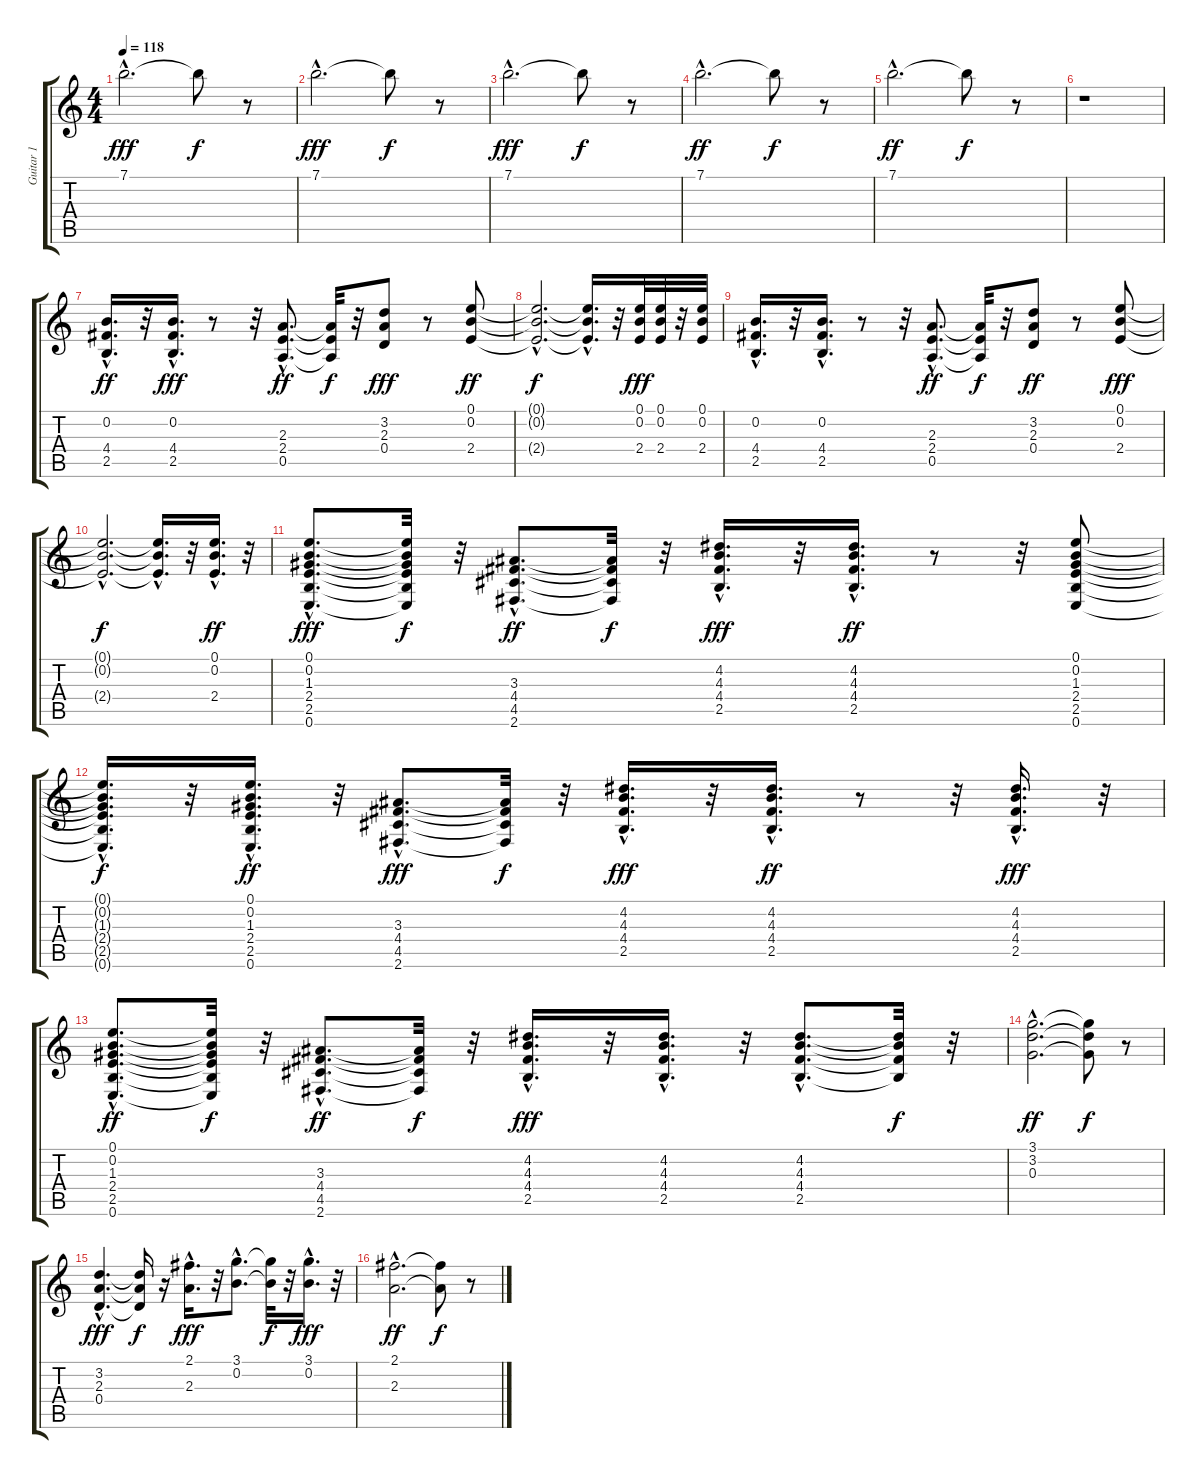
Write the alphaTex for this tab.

\track ("Guitar 1            " "Guitar 1  ") {instrument overdrivenguitar}
\staff {score tabs}
\tuning (E4 B3 G3 D3 A2 E2) {hide}
\ts (4 4)
\tempo 118
\clef g2
\ks c
7.1{hac}.2{d dy fff} 7.1{t}.8{dy f} r.8 |
7.1{hac}.2{d dy fff} 7.1{t}.8{dy f} r.8 |
7.1{hac}.2{d dy fff} 7.1{t}.8{dy f} r.8 |
7.1{hac}.2{d dy ff} 7.1{t}.8{dy f} r.8 |
7.1{hac}.2{d dy ff} 7.1{t}.8{dy f} r.8 |
r.1 |
(0.2{hac} 4.4{hac} 2.5{hac}).16{d dy ff instrument overdrivenguitar} r.32 (0.2{hac} 4.4{hac} 2.5{hac}).16{d dy fff} r.8 r.32 (2.3{hac} 2.4{hac} 0.5{hac}).8{d dy ff} (2.3{t} 2.4{t} 0.5{t}).32{dy f} r.32 (3.2 2.3 0.4).8{dy fff} r.8 (0.1 0.2 2.4).8{dy ff} |
(0.1{hac t} 0.2{hac t} 2.4{hac t}).2{d dy f} (0.1{hac t} 0.2{hac t} 2.4{hac t}).16{d} r.32 (0.1 0.2 2.4).32{dy fff} (0.1 0.2 2.4).32 r.32 (0.1 0.2 2.4).32 |
(0.2{hac} 4.4{hac} 2.5{hac}).16{d} r.32 (0.2{hac} 4.4{hac} 2.5{hac}).16{d} r.8 r.32 (2.3{hac} 2.4{hac} 0.5{hac}).8{d dy ff} (2.3{t} 2.4{t} 0.5{t}).32{dy f} r.32 (3.2 2.3 0.4).8{dy ff} r.8 (0.1 0.2 2.4).8{dy fff} |
(0.1{hac t} 0.2{hac t} 2.4{hac t}).2{d dy f} (0.1{hac t} 0.2{hac t} 2.4{hac t}).16{d} r.32 (0.1{hac} 0.2{hac} 2.4{hac}).16{d dy ff} r.32 |
(0.1{hac} 0.2{hac} 1.3{hac} 2.4{hac} 2.5{hac} 0.6{hac}).8{d dy fff} (0.1{t} 0.2{t} 1.3{t} 2.4{t} 2.5{t} 0.6{t}).32{dy f} r.32 (3.3{hac} 4.4{hac} 4.5{hac} 2.6{hac}).8{d dy ff} (3.3{t} 4.4{t} 4.5{t} 2.6{t}).32{dy f} r.32 (4.2{hac} 4.3{hac} 4.4{hac} 2.5{hac}).16{d dy fff} r.32 (4.2{hac} 4.3{hac} 4.4{hac} 2.5{hac}).16{d dy ff} r.8 r.32 (0.1 0.2 1.3 2.4 2.5 0.6).8 |
(0.1{hac t} 0.2{hac t} 1.3{hac t} 2.4{hac t} 2.5{hac t} 0.6{hac t}).16{d dy f} r.32 (0.1{hac} 0.2{hac} 1.3{hac} 2.4{hac} 2.5{hac} 0.6{hac}).16{d dy ff} r.32 (3.3{hac} 4.4{hac} 4.5{hac} 2.6{hac}).8{d dy fff} (3.3{t} 4.4{t} 4.5{t} 2.6{t}).32{dy f} r.32 (4.2{hac} 4.3{hac} 4.4{hac} 2.5{hac}).16{d dy fff} r.32 (4.2{hac} 4.3{hac} 4.4{hac} 2.5{hac}).16{d dy ff} r.8 r.32 (4.2{hac} 4.3{hac} 4.4{hac} 2.5{hac}).16{d dy fff} r.32 |
(0.1{hac} 0.2{hac} 1.3{hac} 2.4{hac} 2.5{hac} 0.6{hac}).8{d dy ff} (0.1{t} 0.2{t} 1.3{t} 2.4{t} 2.5{t} 0.6{t}).32{dy f} r.32 (3.3{hac} 4.4{hac} 4.5{hac} 2.6{hac}).8{d dy ff} (3.3{t} 4.4{t} 4.5{t} 2.6{t}).32{dy f} r.32 (4.2{hac} 4.3{hac} 4.4{hac} 2.5{hac}).16{d dy fff} r.32 (4.2{hac} 4.3{hac} 4.4{hac} 2.5{hac}).16{d} r.32 (4.2{hac} 4.3{hac} 4.4{hac} 2.5{hac}).8{d} (4.2{t} 4.3{t} 4.4{t} 2.5{t}).32{dy f} r.32 |
(3.1{hac} 3.2{hac} 0.3{hac}).2{d dy ff} (3.1{t} 3.2{t} 0.3{t}).8{dy f} r.8 |
(3.2{hac} 2.3{hac} 0.4{hac}).4{d dy fff} (3.2{t} 2.3{t} 0.4{t}).16{dy f} r.16 (2.1{hac} 2.3{hac}).16{d dy fff} r.32 (3.1{hac} 0.2{hac}).8{d} (3.1{t} 0.2{t}).32{dy f} r.32 (3.1{hac} 0.2{hac}).16{d dy fff} r.32 |
(2.1{hac} 2.3{hac}).2{d dy ff} (2.1{t} 2.3{t}).8{dy f} r.8
